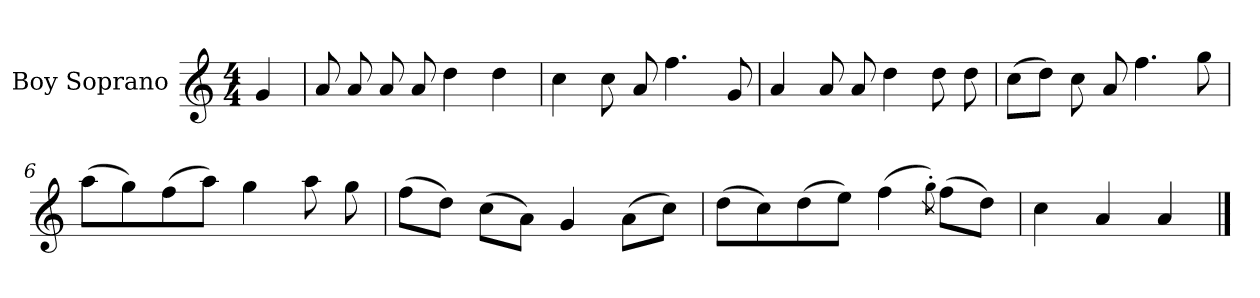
**kern
*part1
*staff1
*I"Boy Soprano
*I'B. S.
*clefG2
*k[]
*M4/4
*MM70
=1
4g/
=2
8a/
8a/
8a/
8a/
4dd\
4dd\
=3
4cc\
8cc\
8a/
4.ff\
8g/
!!LO:LB:g=z
=4
4a/
8a/
8a/
4dd\
8dd\
8dd\
=5
(>8cc\L
8dd\J)
8cc\
8a/
4.ff\
8gg\
!!LO:LB:g=z
=6
(>8aa\L
8gg\)
(>8ff\
8aa\J)
4gg\
8aa\
8gg\
=7
(>8ff\L
8dd\J)
(>8cc\L
8a\J)
4g/
(>8a\L
8cc\J)
=8
(>8dd\L
8cc\)
(>8dd\
8ee\J)
(>4ff\
8qgg'\)
(>8ff\L
8dd\J)
=9
4cc\
4a/
4a/
==
*-
